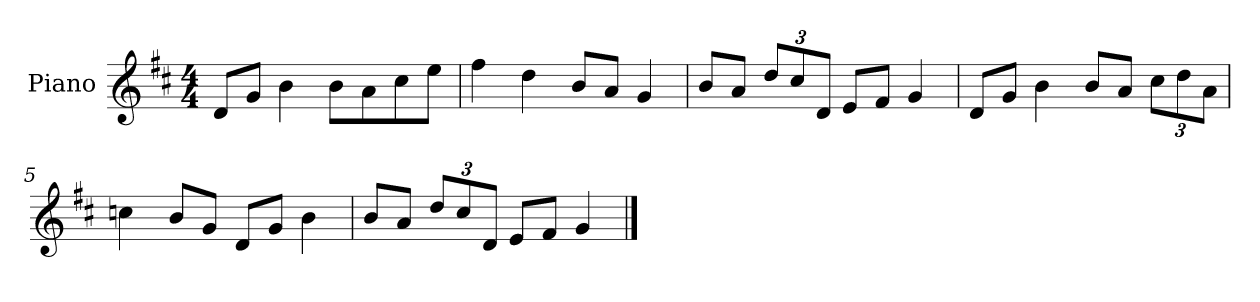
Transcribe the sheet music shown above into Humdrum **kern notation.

**kern
*part1
*staff1
*I"Piano
*I'P-no
*clefG2
*k[f#c#]
*M4/4
*MM90
=1
8d/L
8g/J
4b\
8b\L
8a\
8cc#\
8ee\J
=2
4ff#\
4dd\
8b/L
8a/J
4g/
=3
8b/L
8a/J
*Xbrackettup
12dd/L
12cc#/
12d/J
8e/L
8f#/J
4g/
=4
8d/L
8g/J
4b\
8b/L
8a/J
12cc#\L
12dd\
12a\J
=5
4ccn\
8b/L
8g/J
8d/L
8g/J
4b\
!!LO:LB:g=z
=6
8b/L
8a/J
12dd/L
12cc#/
12d/J
8e/L
8f#/J
4g/
==
*-
